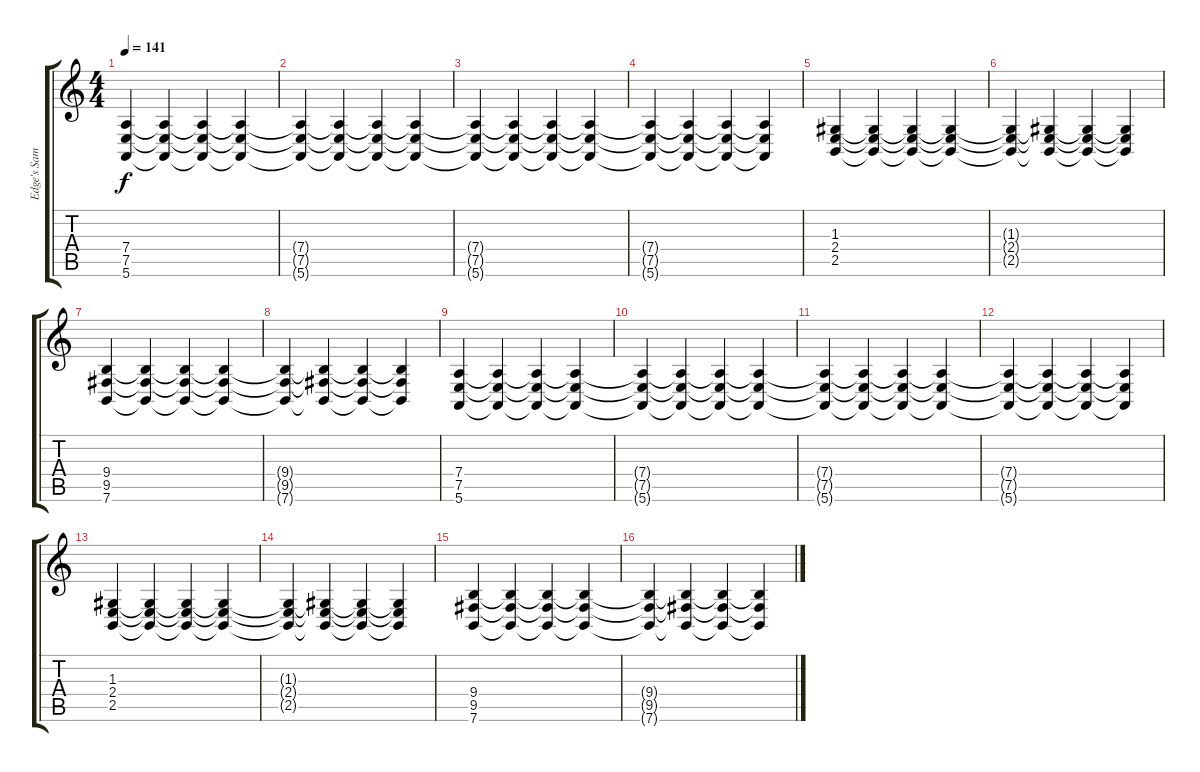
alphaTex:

\track ("Edge's Sampler I" "Edge's Sam") {instrument stringensemble1}
\staff {score tabs}
\tuning (E4 B3 G3 D3 A2 E2) {hide}
\ts (4 4)
\tempo 141
\clef g2
\ks c
(7.4 7.5 5.6).4{dy f} (7.4{t} 7.5{t} 5.6{t}).4 (7.4{t} 7.5{t} 5.6{t}).4 (7.4{t} 7.5{t} 5.6{t}).4 |
(7.4{t} 7.5{t} 5.6{t}).4 (7.4{t} 7.5{t} 5.6{t}).4 (7.4{t} 7.5{t} 5.6{t}).4 (7.4{t} 7.5{t} 5.6{t}).4 |
(7.4{t} 7.5{t} 5.6{t}).4 (7.4{t} 7.5{t} 5.6{t}).4 (7.4{t} 7.5{t} 5.6{t}).4 (7.4{t} 7.5{t} 5.6{t}).4 |
(7.4{t} 7.5{t} 5.6{t}).4 (7.4{t} 7.5{t} 5.6{t}).4 (7.4{t} 7.5{t} 5.6{t}).4 (7.4{t} 7.5{t} 5.6{t}).4 |
(1.3 2.4 2.5).4 (1.3{t} 2.4{t} 2.5{t}).4 (1.3{t} 2.4{t} 2.5{t}).4 (1.3{t} 2.4{t} 2.5{t}).4 |
(1.3{t} 2.4{t} 2.5{t}).4 (1.3{t} 2.4{t} 2.5{t}).4 (1.3{t} 2.4{t} 2.5{t}).4 (1.3{t} 2.4{t} 2.5{t}).4 |
(9.4 9.5 7.6).4 (9.4{t} 9.5{t} 7.6{t}).4 (9.4{t} 9.5{t} 7.6{t}).4 (9.4{t} 9.5{t} 7.6{t}).4 |
(9.4{t} 9.5{t} 7.6{t}).4 (9.4{t} 9.5{t} 7.6{t}).4 (9.4{t} 9.5{t} 7.6{t}).4 (9.4{t} 9.5{t} 7.6{t}).4 |
(7.4 7.5 5.6).4 (7.4{t} 7.5{t} 5.6{t}).4 (7.4{t} 7.5{t} 5.6{t}).4 (7.4{t} 7.5{t} 5.6{t}).4 |
(7.4{t} 7.5{t} 5.6{t}).4 (7.4{t} 7.5{t} 5.6{t}).4 (7.4{t} 7.5{t} 5.6{t}).4 (7.4{t} 7.5{t} 5.6{t}).4 |
(7.4{t} 7.5{t} 5.6{t}).4 (7.4{t} 7.5{t} 5.6{t}).4 (7.4{t} 7.5{t} 5.6{t}).4 (7.4{t} 7.5{t} 5.6{t}).4 |
(7.4{t} 7.5{t} 5.6{t}).4 (7.4{t} 7.5{t} 5.6{t}).4 (7.4{t} 7.5{t} 5.6{t}).4 (7.4{t} 7.5{t} 5.6{t}).4 |
(1.3 2.4 2.5).4 (1.3{t} 2.4{t} 2.5{t}).4 (1.3{t} 2.4{t} 2.5{t}).4 (1.3{t} 2.4{t} 2.5{t}).4 |
(1.3{t} 2.4{t} 2.5{t}).4 (1.3{t} 2.4{t} 2.5{t}).4 (1.3{t} 2.4{t} 2.5{t}).4 (1.3{t} 2.4{t} 2.5{t}).4 |
(9.4 9.5 7.6).4 (9.4{t} 9.5{t} 7.6{t}).4 (9.4{t} 9.5{t} 7.6{t}).4 (9.4{t} 9.5{t} 7.6{t}).4 |
(9.4{t} 9.5{t} 7.6{t}).4 (9.4{t} 9.5{t} 7.6{t}).4 (9.4{t} 9.5{t} 7.6{t}).4 (9.4{t} 9.5{t} 7.6{t}).4
